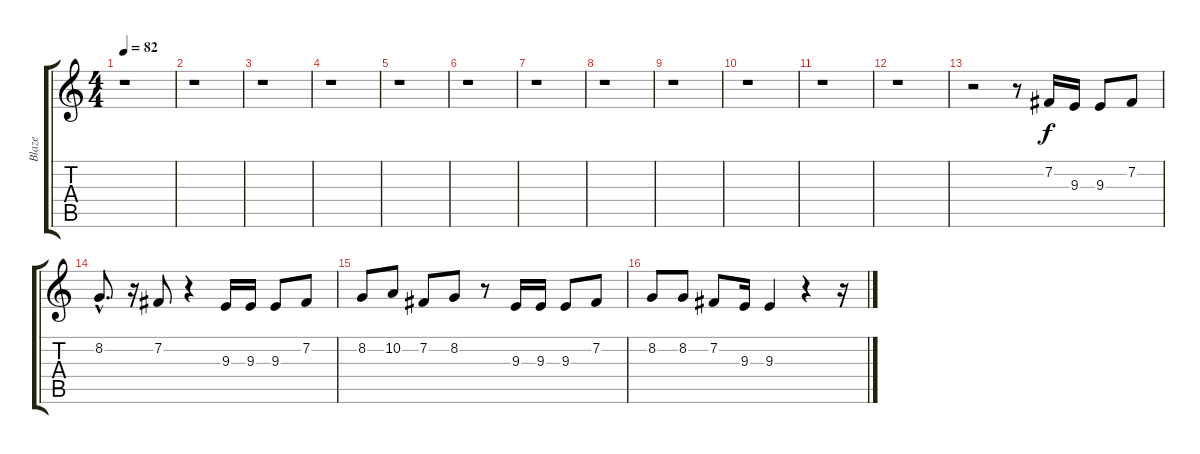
\track ("Blaze " "Blaze ") {instrument stringensemble1}
\staff {score tabs}
\tuning (E4 B3 G3 D3 A2 E2) {hide}
\ts (4 4)
\tempo 82
\clef g2
\ks c
r.1{dy f} |
r.1 |
r.1 |
r.1 |
r.1 |
r.1 |
r.1 |
r.1 |
r.1 |
r.1 |
r.1 |
r.1 |
r.2 r.8 7.2.16 9.3.16 9.3.8 7.2.8 |
8.2{hac}.8{d} r.16 7.2.8 r.4 9.3.16 9.3.16 9.3.8 7.2.8 |
8.2.8 10.2.8 7.2.8 8.2.8 r.8 9.3.16 9.3.16 9.3.8 7.2.8 |
8.2.8 8.2.8 7.2.8 9.3.16 9.3.4 r.4 r.16
